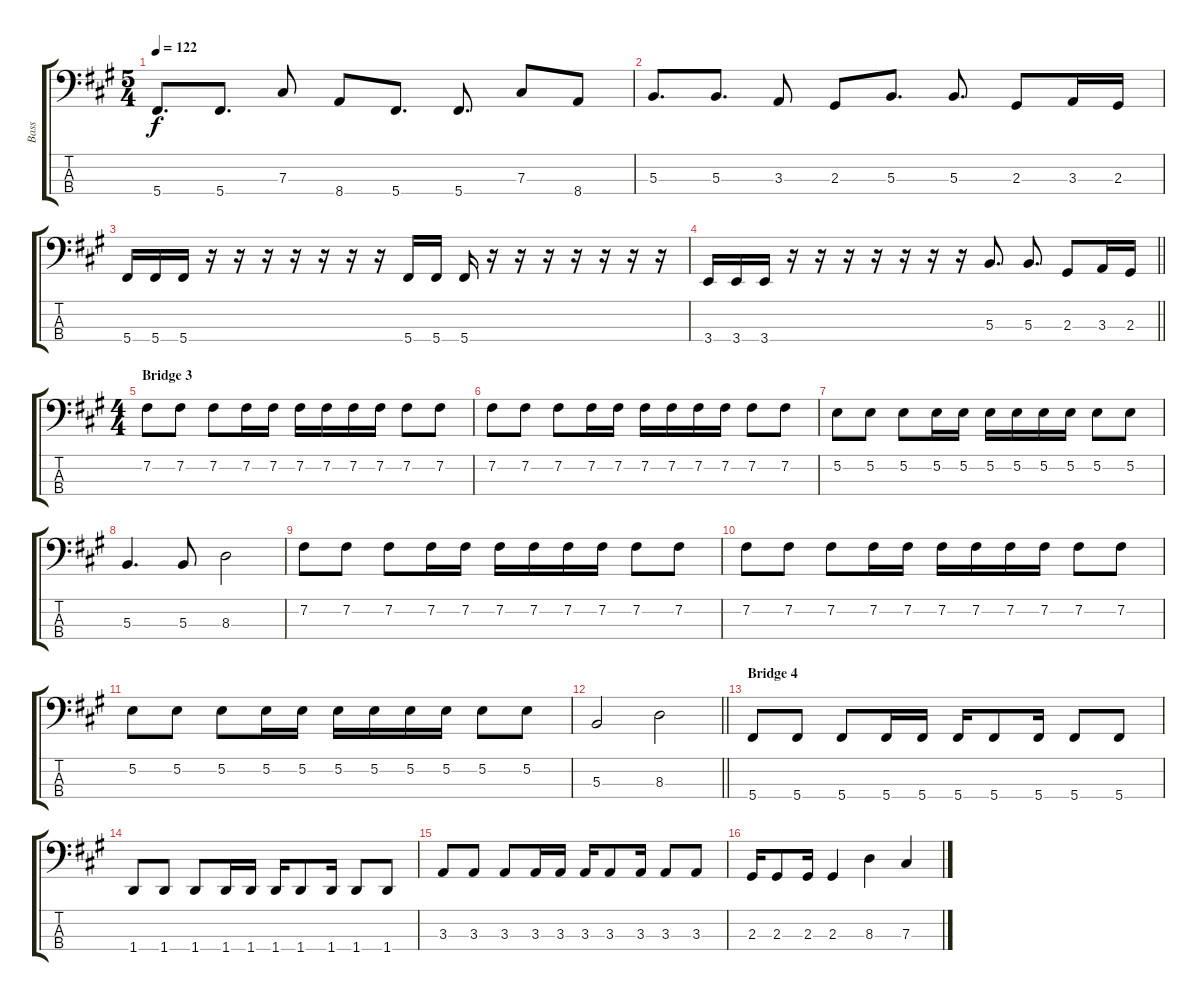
\track ("Bass" "Bass") {instrument electricbasspick}
\staff {score tabs}
\tuning (E2 B1 Gb1 Db1) {hide}
\ts (5 4)
\tempo 122
\clef f4
\ks f#minor
5.4.8{d dy f} 5.4.8{d} 7.3.8 8.4.8 5.4.8{d} 5.4.8{d} 7.3.8 8.4.8 |
5.3.8{d} 5.3.8{d} 3.3.8 2.3.8 5.3.8{d} 5.3.8{d} 2.3.8 3.3.16 2.3.16 |
5.4.16 5.4.16 5.4.16 r.16 r.16 r.16 r.16 r.16 r.16 r.16 5.4.16 5.4.16 5.4.16 r.16 r.16 r.16 r.16 r.16 r.16 r.16 |
\barLineRight lightlight
3.4.16 3.4.16 3.4.16 r.16 r.16 r.16 r.16 r.16 r.16 r.16 5.3.8{d} 5.3.8{d} 2.3.8 3.3.16 2.3.16 |
\ts (4 4)
\section ("" "Bridge 3")
7.2.8 7.2.8 7.2.8 7.2.16 7.2.16 7.2.16 7.2.16 7.2.16 7.2.16 7.2.8 7.2.8 |
7.2.8 7.2.8 7.2.8 7.2.16 7.2.16 7.2.16 7.2.16 7.2.16 7.2.16 7.2.8 7.2.8 |
5.2.8 5.2.8 5.2.8 5.2.16 5.2.16 5.2.16 5.2.16 5.2.16 5.2.16 5.2.8 5.2.8 |
5.3.4{d} 5.3.8 8.3.2 |
7.2.8 7.2.8 7.2.8 7.2.16 7.2.16 7.2.16 7.2.16 7.2.16 7.2.16 7.2.8 7.2.8 |
7.2.8 7.2.8 7.2.8 7.2.16 7.2.16 7.2.16 7.2.16 7.2.16 7.2.16 7.2.8 7.2.8 |
5.2.8 5.2.8 5.2.8 5.2.16 5.2.16 5.2.16 5.2.16 5.2.16 5.2.16 5.2.8 5.2.8 |
\barLineRight lightlight
5.3.2 8.3.2 |
\section ("" "Bridge 4")
5.4.8 5.4.8 5.4.8 5.4.16 5.4.16 5.4.16 5.4.8 5.4.16 5.4.8 5.4.8 |
1.4.8 1.4.8 1.4.8 1.4.16 1.4.16 1.4.16 1.4.8 1.4.16 1.4.8 1.4.8 |
3.3.8 3.3.8 3.3.8 3.3.16 3.3.16 3.3.16 3.3.8 3.3.16 3.3.8 3.3.8 |
2.3.16 2.3.8 2.3.16 2.3.4 8.3.4 7.3.4
